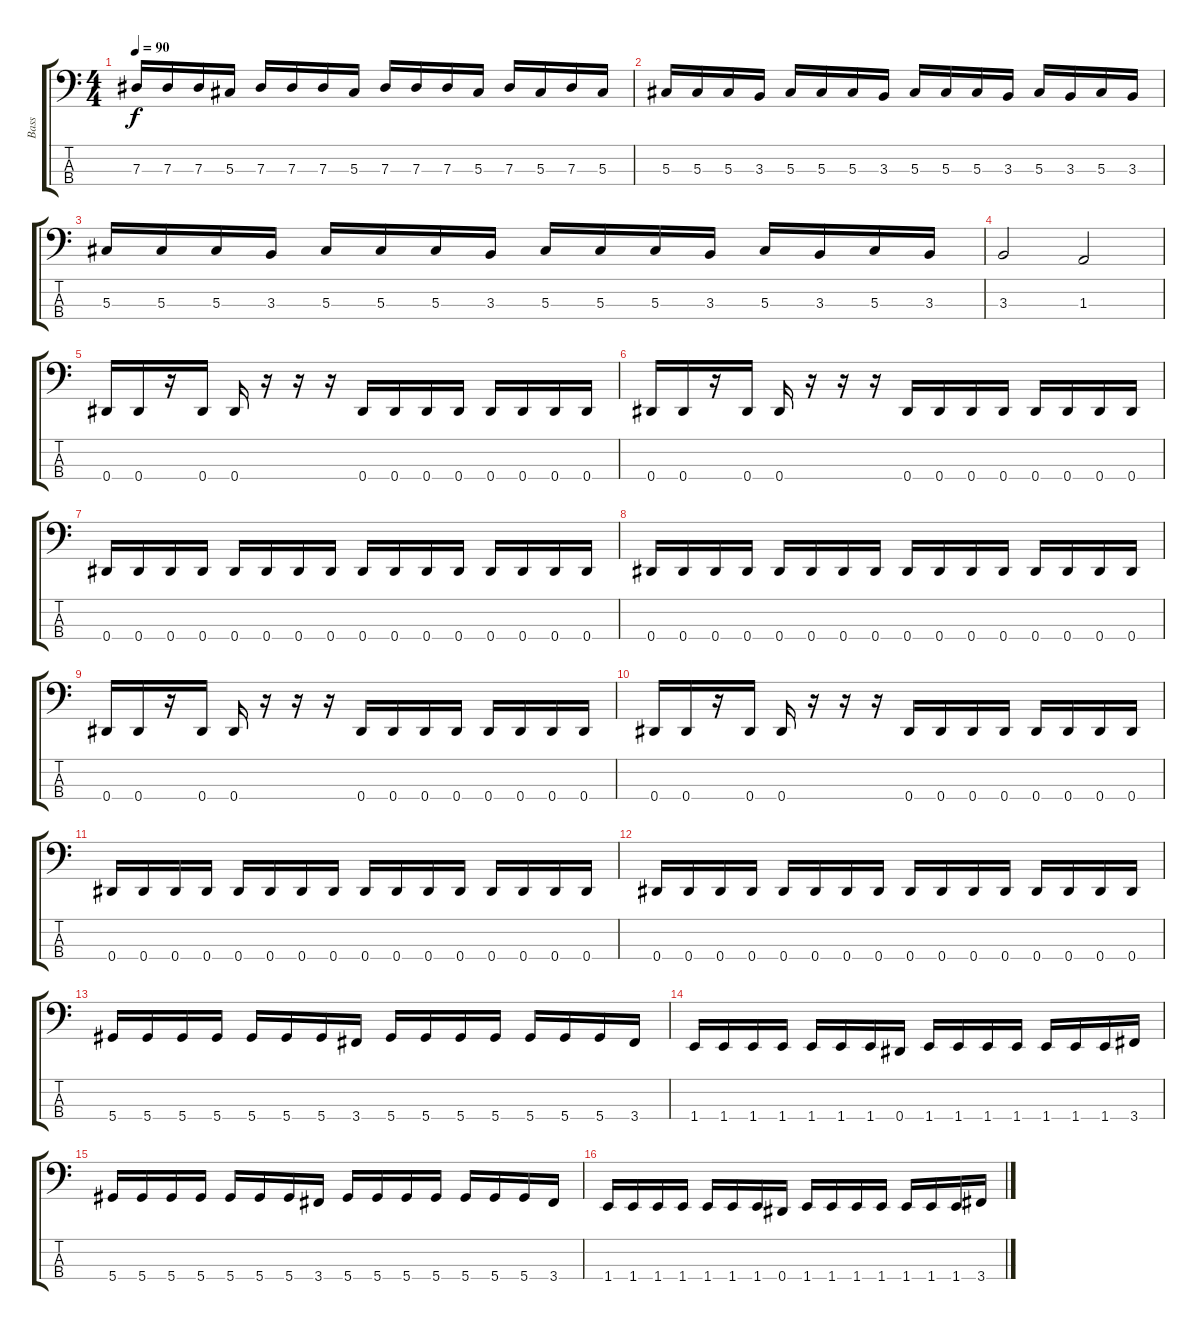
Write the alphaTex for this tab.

\track ("Bass" "Bass") {instrument electricbassfinger}
\staff {score tabs}
\tuning (Gb2 Db2 Ab1 Eb1) {hide}
\ts (4 4)
\tempo 90
\clef f4
\ks c
7.3.16{dy f} 7.3.16 7.3.16 5.3.16 7.3.16 7.3.16 7.3.16 5.3.16 7.3.16 7.3.16 7.3.16 5.3.16 7.3.16 5.3.16 7.3.16 5.3.16 |
5.3.16 5.3.16 5.3.16 3.3.16 5.3.16 5.3.16 5.3.16 3.3.16 5.3.16 5.3.16 5.3.16 3.3.16 5.3.16 3.3.16 5.3.16 3.3.16 |
5.3.16 5.3.16 5.3.16 3.3.16 5.3.16 5.3.16 5.3.16 3.3.16 5.3.16 5.3.16 5.3.16 3.3.16 5.3.16 3.3.16 5.3.16 3.3.16 |
3.3.2 1.3.2 |
0.4.16 0.4.16 r.16 0.4.16 0.4.16 r.16 r.16 r.16 0.4.16 0.4.16 0.4.16 0.4.16 0.4.16 0.4.16 0.4.16 0.4.16 |
0.4.16 0.4.16 r.16 0.4.16 0.4.16 r.16 r.16 r.16 0.4.16 0.4.16 0.4.16 0.4.16 0.4.16 0.4.16 0.4.16 0.4.16 |
0.4.16 0.4.16 0.4.16 0.4.16 0.4.16 0.4.16 0.4.16 0.4.16 0.4.16 0.4.16 0.4.16 0.4.16 0.4.16 0.4.16 0.4.16 0.4.16 |
0.4.16 0.4.16 0.4.16 0.4.16 0.4.16 0.4.16 0.4.16 0.4.16 0.4.16 0.4.16 0.4.16 0.4.16 0.4.16 0.4.16 0.4.16 0.4.16 |
0.4.16 0.4.16 r.16 0.4.16 0.4.16 r.16 r.16 r.16 0.4.16 0.4.16 0.4.16 0.4.16 0.4.16 0.4.16 0.4.16 0.4.16 |
0.4.16 0.4.16 r.16 0.4.16 0.4.16 r.16 r.16 r.16 0.4.16 0.4.16 0.4.16 0.4.16 0.4.16 0.4.16 0.4.16 0.4.16 |
0.4.16 0.4.16 0.4.16 0.4.16 0.4.16 0.4.16 0.4.16 0.4.16 0.4.16 0.4.16 0.4.16 0.4.16 0.4.16 0.4.16 0.4.16 0.4.16 |
0.4.16 0.4.16 0.4.16 0.4.16 0.4.16 0.4.16 0.4.16 0.4.16 0.4.16 0.4.16 0.4.16 0.4.16 0.4.16 0.4.16 0.4.16 0.4.16 |
5.4.16 5.4.16 5.4.16 5.4.16 5.4.16 5.4.16 5.4.16 3.4.16 5.4.16 5.4.16 5.4.16 5.4.16 5.4.16 5.4.16 5.4.16 3.4.16 |
1.4.16 1.4.16 1.4.16 1.4.16 1.4.16 1.4.16 1.4.16 0.4.16 1.4.16 1.4.16 1.4.16 1.4.16 1.4.16 1.4.16 1.4.16 3.4.16 |
5.4.16 5.4.16 5.4.16 5.4.16 5.4.16 5.4.16 5.4.16 3.4.16 5.4.16 5.4.16 5.4.16 5.4.16 5.4.16 5.4.16 5.4.16 3.4.16 |
1.4.16 1.4.16 1.4.16 1.4.16 1.4.16 1.4.16 1.4.16 0.4.16 1.4.16 1.4.16 1.4.16 1.4.16 1.4.16 1.4.16 1.4.16 3.4.16
